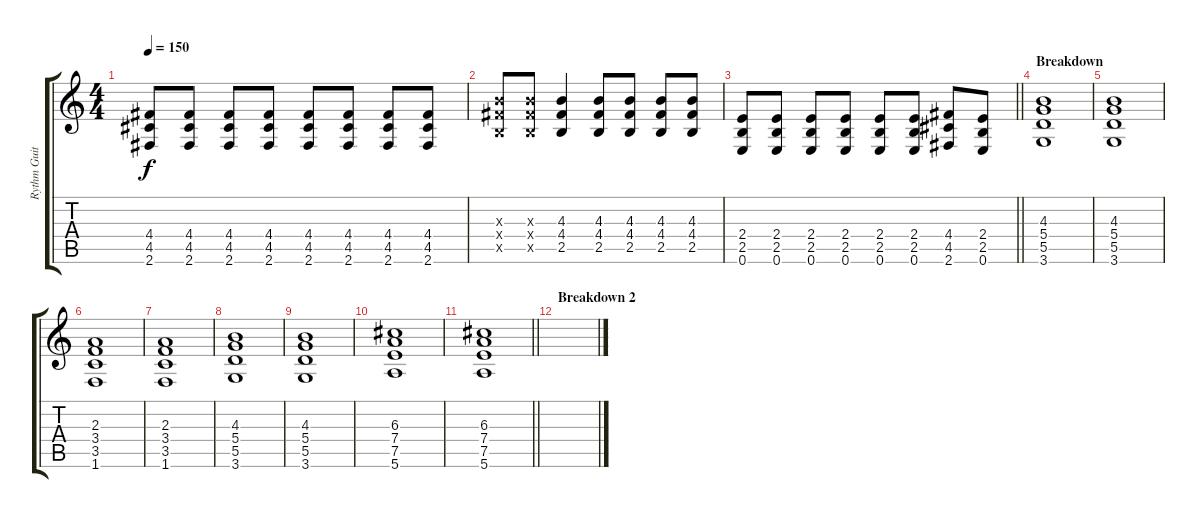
\track ("Rythm Guitar" "Rythm Guit") {instrument distortionguitar}
\staff {score tabs}
\tuning (E4 B3 G3 D3 A2 E2) {hide}
\ts (4 4)
\tempo 150
\clef g2
\ks c
(4.4 4.5 2.6).8{dy f} (4.4 4.5 2.6).8 (4.4 4.5 2.6).8 (4.4 4.5 2.6).8 (4.4 4.5 2.6).8 (4.4 4.5 2.6).8 (4.4 4.5 2.6).8 (4.4 4.5 2.6).8 |
(4.3{x} 4.4{x} 2.5{x}).8 (4.3{x} 4.4{x} 2.5{x}).8 (4.3 4.4 2.5).4 (4.3 4.4 2.5).8 (4.3 4.4 2.5).8 (4.3 4.4 2.5).8 (4.3 4.4 2.5).8 |
\barLineRight lightlight
(2.4 2.5 0.6).8 (2.4 2.5 0.6).8 (2.4 2.5 0.6).8 (2.4 2.5 0.6).8 (2.4 2.5 0.6).8 (2.4 2.5 0.6).8 (4.4 4.5 2.6).8 (2.4 2.5 0.6).8 |
\section ("" "Breakdown")
(4.3 5.4 5.5 3.6).1 |
(4.3 5.4 5.5 3.6).1 |
(2.3 3.4 3.5 1.6).1 |
(2.3 3.4 3.5 1.6).1 |
(4.3 5.4 5.5 3.6).1 |
(4.3 5.4 5.5 3.6).1 |
(6.3 7.4 7.5 5.6).1 |
\barLineRight lightlight
(6.3 7.4 7.5 5.6).1 |
\section ("" "Breakdown 2")
